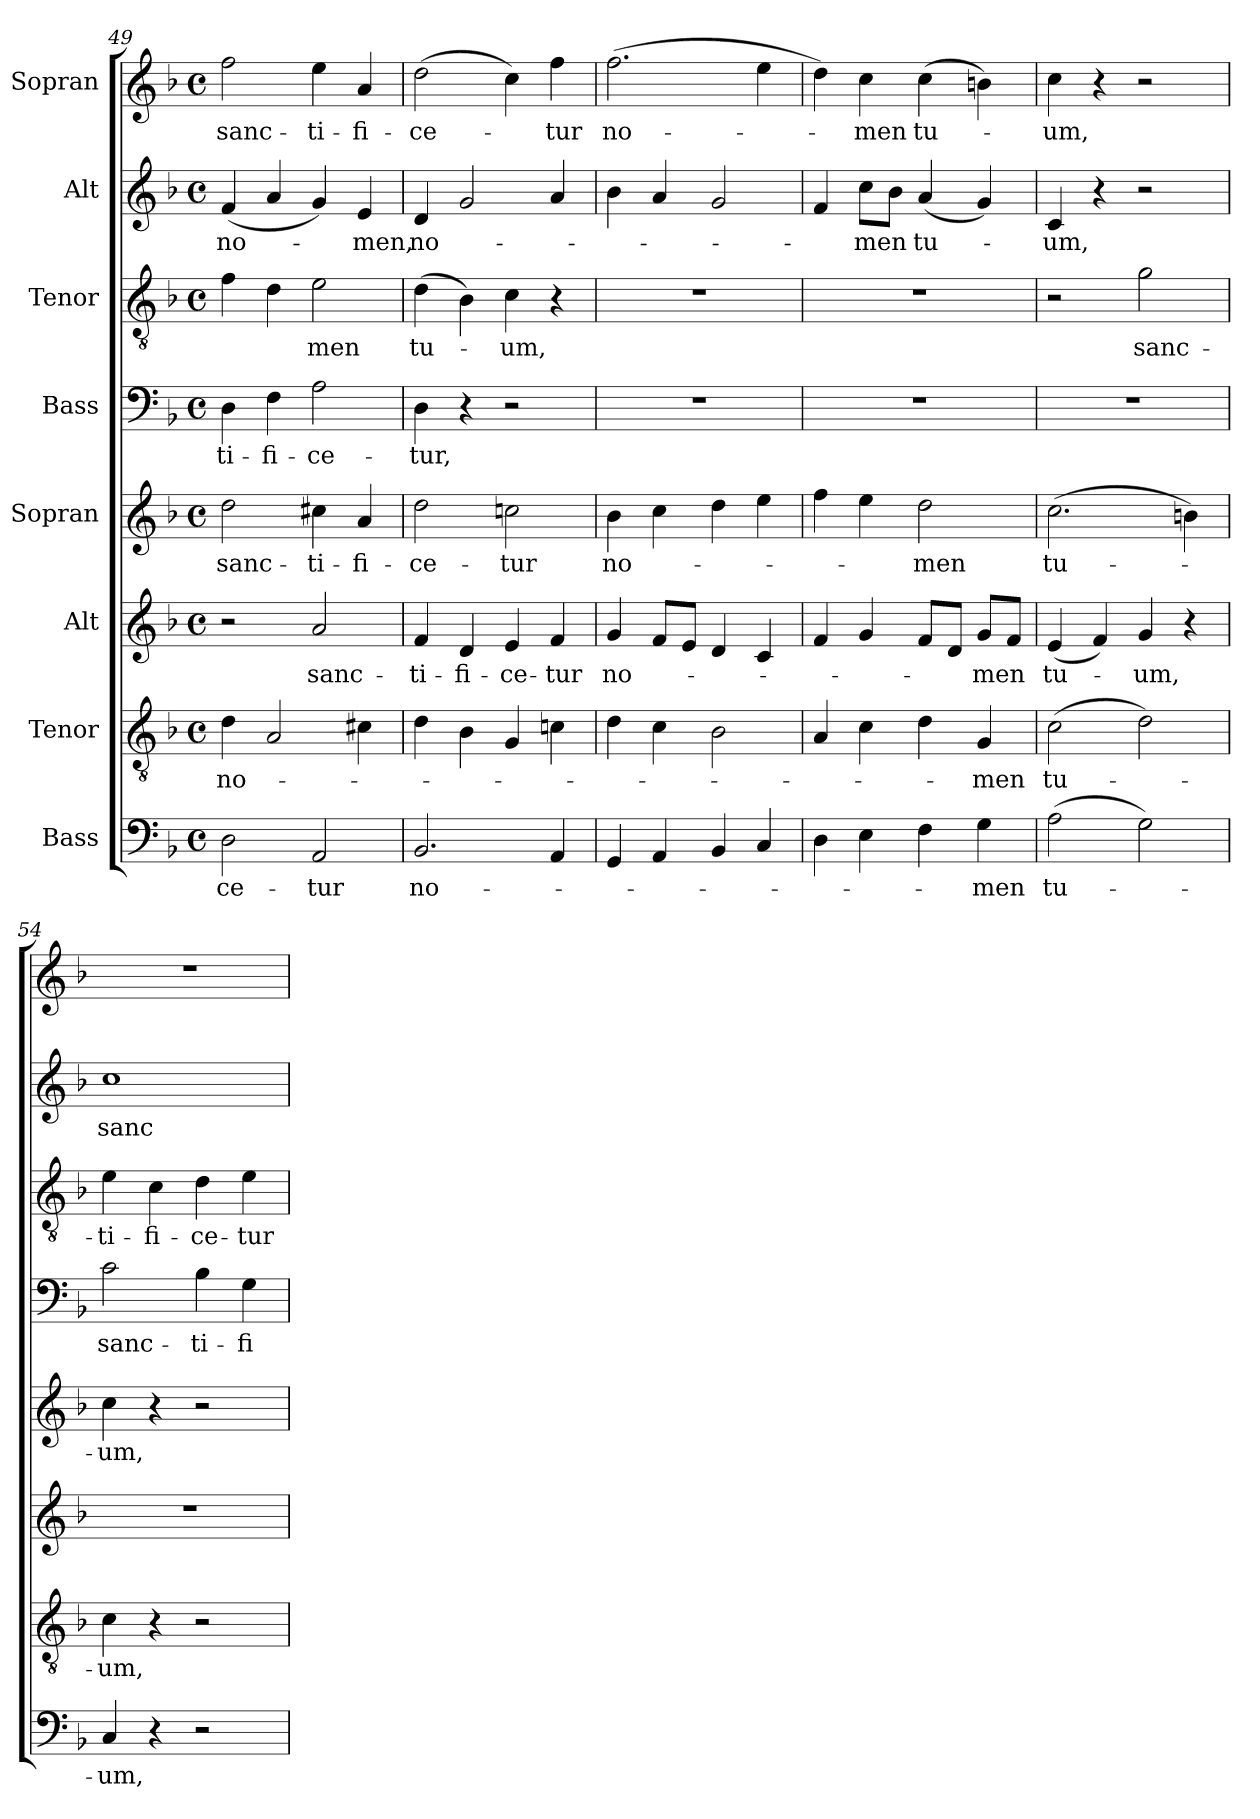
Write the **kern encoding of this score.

**kern	**text	**kern	**text	**kern	**text	**kern	**text	**kern	**text	**kern	**text	**kern	**text	**kern	**text
*part8	*part8	*part7	*part7	*part6	*part6	*part5	*part5	*part4	*part4	*part3	*part3	*part2	*part2	*part1	*part1
*staff8	*staff8	*staff7	*staff7	*staff6	*staff6	*staff5	*staff5	*staff4	*staff4	*staff3	*staff3	*staff2	*staff2	*staff1	*staff1
*I"Bass	*	*I"Tenor	*	*I"Alt	*	*I"Sopran	*	*I"Bass	*	*I"Tenor	*	*I"Alt	*	*I"Sopran	*
*clefF4	*	*clefGv2	*	*clefG2	*	*clefG2	*	*clefF4	*	*clefGv2	*	*clefG2	*	*clefG2	*
*k[b-]	*	*k[b-]	*	*k[b-]	*	*k[b-]	*	*k[b-]	*	*k[b-]	*	*k[b-]	*	*k[b-]	*
*M4/4	*	*M4/4	*	*M4/4	*	*M4/4	*	*M4/4	*	*M4/4	*	*M4/4	*	*M4/4	*
*met(c)	*	*met(c)	*	*met(c)	*	*met(c)	*	*met(c)	*	*met(c)	*	*met(c)	*	*met(c)	*
=49	=49	=49	=49	=49	=49	=49	=49	=49	=49	=49	=49	=49	=49	=49	=49
!	!LO:LY:b	!	!LO:LY:b	!	!	!	!LO:LY:b	!	!LO:LY:b	!	!	!	!LO:LY:b	!	!LO:LY:b
2D\	-ce-	4d\	no-	2r	.	2dd\	sanc-	4D\	-ti-	4f\	.	(4f/	no-	2ff\	sanc-
!	!	!	!	!	!	!	!	!	!LO:LY:b	!	!	!	!	!	!
.	.	2A/	.	.	.	.	.	4F\	-fi-	4d\	.	4a/	.	.	.
!	!LO:LY:b	!	!	!	!LO:LY:b	!	!LO:LY:b	!	!LO:LY:b	!	!LO:LY:b	!	!	!	!LO:LY:b
2AA/	-tur	.	.	2a/	sanc-	4cc#X\	-ti-	2A\	-ce-	2e\	-men	4g/)	.	4ee\	-ti-
!	!	!	!	!	!	!	!LO:LY:b	!	!	!	!	!	!LO:LY:b	!	!LO:LY:b
.	.	4c#X\	.	.	.	4a/	-fi-	.	.	.	.	4e/	-men,	4a/	-fi-
!!LO:LB:g=z
=50	=50	=50	=50	=50	=50	=50	=50	=50	=50	=50	=50	=50	=50	=50	=50
!	!LO:LY:b	!	!	!	!LO:LY:b	!	!LO:LY:b	!	!LO:LY:b	!	!LO:LY:b	!	!LO:LY:b	!	!LO:LY:b
2.BB-/	no-	4d\	.	4f/	-ti-	2dd\	-ce-	4D\	-tur,	(4d\	tu-	4d/	no-	(2dd\	-ce-
!	!	!	!	!	!LO:LY:b	!	!	!	!	!	!	!	!	!	!
.	.	4B-\	.	4d/	-fi-	.	.	4r	.	4B-\)	.	2g/	.	.	.
!	!	!	!	!	!LO:LY:b	!	!LO:LY:b	!	!	!	!LO:LY:b	!	!	!	!
.	.	4G/	.	4e/	-ce-	2ccn\	-tur	2r	.	4c\	-um,	.	.	4cc\)	.
!	!	!	!	!	!LO:LY:b	!	!	!	!	!	!	!	!	!	!LO:LY:b
4AA/	.	4cn\	.	4f/	-tur	.	.	.	.	4r	.	4a/	.	4ff\	-tur
=51	=51	=51	=51	=51	=51	=51	=51	=51	=51	=51	=51	=51	=51	=51	=51
!	!	!	!	!	!LO:LY:b	!	!LO:LY:b	!	!	!	!	!	!	!	!LO:LY:b
4GG/	.	4d\	.	4g/	no-	4b-\	no-	1r	.	1r	.	4b-\	.	(2.ff\	no-
4AA/	.	4c\	.	8f/L	.	4cc\	.	.	.	.	.	4a/	.	.	.
.	.	.	.	8e/J	.	.	.	.	.	.	.	.	.	.	.
4BB-/	.	2B-\	.	4d/	.	4dd\	.	.	.	.	.	2g/	.	.	.
4C/	.	.	.	4c/	.	4ee\	.	.	.	.	.	.	.	4ee\	.
=52	=52	=52	=52	=52	=52	=52	=52	=52	=52	=52	=52	=52	=52	=52	=52
4D\	.	4A/	.	4f/	.	4ff\	.	1r	.	1r	.	4f/	.	4dd\)	.
!	!	!	!	!	!	!	!	!	!	!	!	!	!LO:LY:b	!	!LO:LY:b
4E\	.	4c\	.	4g/	.	4ee\	.	.	.	.	.	8cc\L	-men	4cc\	-men
.	.	.	.	.	.	.	.	.	.	.	.	8b-\J	.	.	.
!	!	!	!	!	!	!	!LO:LY:b	!	!	!	!	!	!LO:LY:b	!	!LO:LY:b
4F\	.	4d\	.	8f/L	.	2dd\	-men	.	.	.	.	(4a/	tu-	(4cc\	tu-
.	.	.	.	8d/J	.	.	.	.	.	.	.	.	.	.	.
!	!LO:LY:b	!	!LO:LY:b	!	!LO:LY:b	!	!	!	!	!	!	!	!	!	!
4G\	-men	4G/	-men	8g/L	-men	.	.	.	.	.	.	4g/)	.	4bn\)	.
.	.	.	.	8f/J	.	.	.	.	.	.	.	.	.	.	.
=53	=53	=53	=53	=53	=53	=53	=53	=53	=53	=53	=53	=53	=53	=53	=53
!	!LO:LY:b	!	!LO:LY:b	!	!LO:LY:b	!	!LO:LY:b	!	!	!	!	!	!LO:LY:b	!	!LO:LY:b
(2A\	tu-	(2c\	tu-	(4e/	tu-	(2.cc\	tu-	1r	.	2r	.	4c/	-um,	4cc\	-um,
.	.	.	.	4f/)	.	.	.	.	.	.	.	4r	.	4r	.
!	!	!	!	!	!LO:LY:b	!	!	!	!	!	!LO:LY:b	!	!	!	!
2G\)	.	2d\)	.	4g/	-um,	.	.	.	.	2g\	sanc-	2r	.	2r	.
.	.	.	.	4r	.	4bn\)	.	.	.	.	.	.	.	.	.
=54	=54	=54	=54	=54	=54	=54	=54	=54	=54	=54	=54	=54	=54	=54	=54
!	!LO:LY:b	!	!LO:LY:b	!	!	!	!LO:LY:b	!	!LO:LY:b	!	!LO:LY:b	!	!LO:LY:b	!	!
4C/	-um,	4c\	-um,	1r	.	4cc\	-um,	2c\	sanc-	4e\	-ti-	1cc	sanc-	1r	.
!	!	!	!	!	!	!	!	!	!	!	!LO:LY:b	!	!	!	!
4r	.	4r	.	.	.	4r	.	.	.	4c\	-fi-	.	.	.	.
!	!	!	!	!	!	!	!	!	!LO:LY:b	!	!LO:LY:b	!	!	!	!
2r	.	2r	.	.	.	2r	.	4B-\	-ti-	4d\	-ce-	.	.	.	.
!	!	!	!	!	!	!	!	!	!LO:LY:b	!	!LO:LY:b	!	!	!	!
.	.	.	.	.	.	.	.	4G\	-fi-	4e\	-tur	.	.	.	.
=	=	=	=	=	=	=	=	=	=	=	=	=	=	=	=
*-	*-	*-	*-	*-	*-	*-	*-	*-	*-	*-	*-	*-	*-	*-	*-
